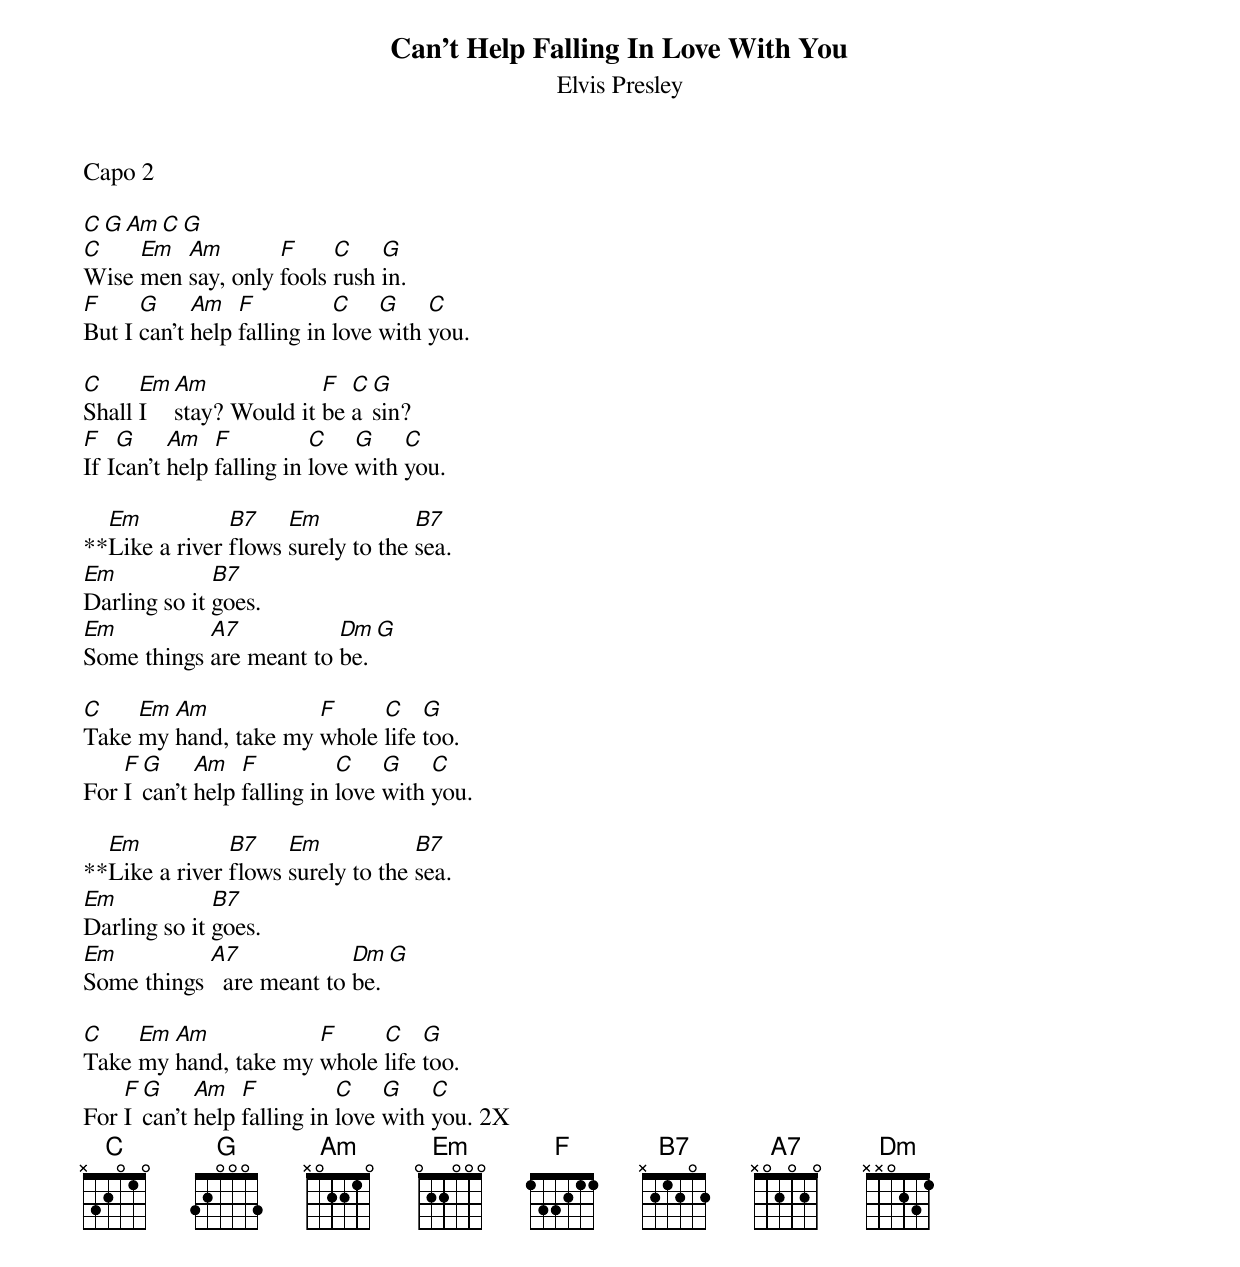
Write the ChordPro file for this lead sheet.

{title:Can't Help Falling In Love With You}
{subtitle:Elvis Presley}
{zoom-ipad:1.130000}
Capo 2

[C][G][Am][C][G]
[C]Wise [Em]men [Am]say, only [F]fools [C]rush [G]in.
[F]But I [G]can't [Am]help [F]falling in [C]love [G]with [C]you.

[C]Shall [Em]I [Am]stay? Would it [F]be [C]a [G]sin?
[F]If I[G]can't [Am]help [F]falling in [C]love [G]with [C]you.

**[Em]Like a river [B7]flows [Em]surely to the [B7]sea.
[Em]Darling so it [B7]goes.
[Em]Some things [A7]are meant to [Dm]be. [G]

[C]Take [Em]my [Am]hand, take my [F]whole [C]life [G]too.
For [F]I [G]can't [Am]help [F]falling in [C]love [G]with [C]you.

**[Em]Like a river [B7]flows [Em]surely to the [B7]sea.
[Em]Darling so it [B7]goes.
[Em]Some things [A7]  are meant to [Dm]be. [G]

[C]Take [Em]my [Am]hand, take my [F]whole [C]life [G]too.
For [F]I [G]can't [Am]help [F]falling in [C]love [G]with [C]you. 2X
